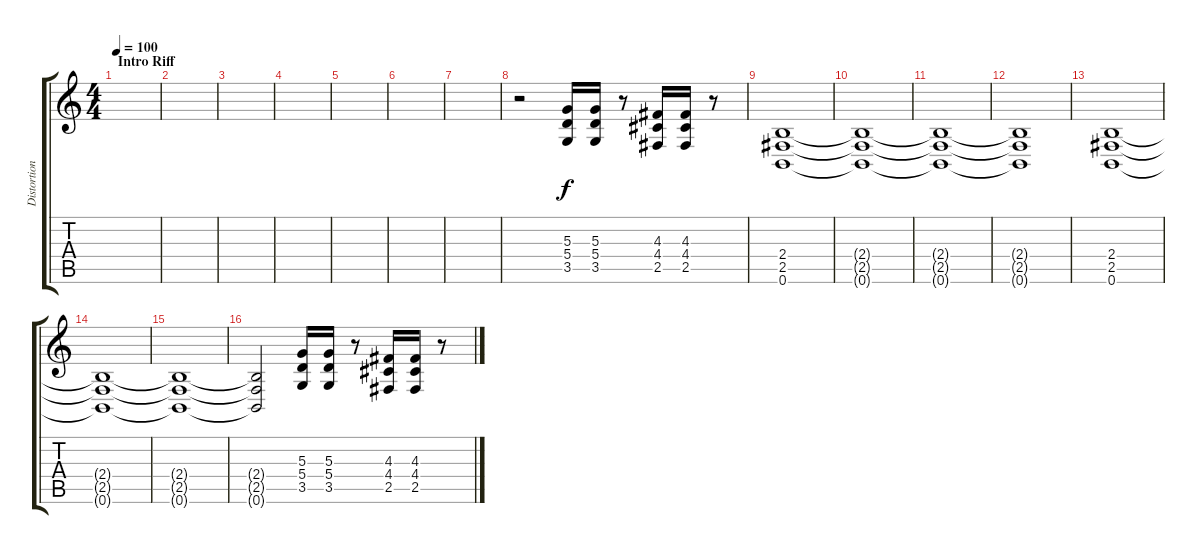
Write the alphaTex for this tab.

\track ("Distortion Guitar 1" "Distortion") {instrument distortionguitar}
\staff {score tabs}
\tuning (B3 Gb3 D3 A2 E2 B1) {hide}
\ts (4 4)
\section ("" "Intro Riff")
\tempo 100
\clef g2
\ks c
|
|
|
|
|
|
|
r.2 (5.3 5.4 3.5).16 (5.3 5.4 3.5).16 r.8 (4.3 4.4 2.5).16 (4.3 4.4 2.5).16 r.8 |
(2.4 2.5 0.6).1 |
(2.4{t} 2.5{t} 0.6{t}).1 |
(2.4{t} 2.5{t} 0.6{t}).1 |
(2.4{t} 2.5{t} 0.6{t}).1 |
(2.4 2.5 0.6).1 |
(2.4{t} 2.5{t} 0.6{t}).1 |
(2.4{t} 2.5{t} 0.6{t}).1 |
(2.4{t} 2.5{t} 0.6{t}).2 (5.3 5.4 3.5).16 (5.3 5.4 3.5).16 r.8 (4.3 4.4 2.5).16 (4.3 4.4 2.5).16 r.8
